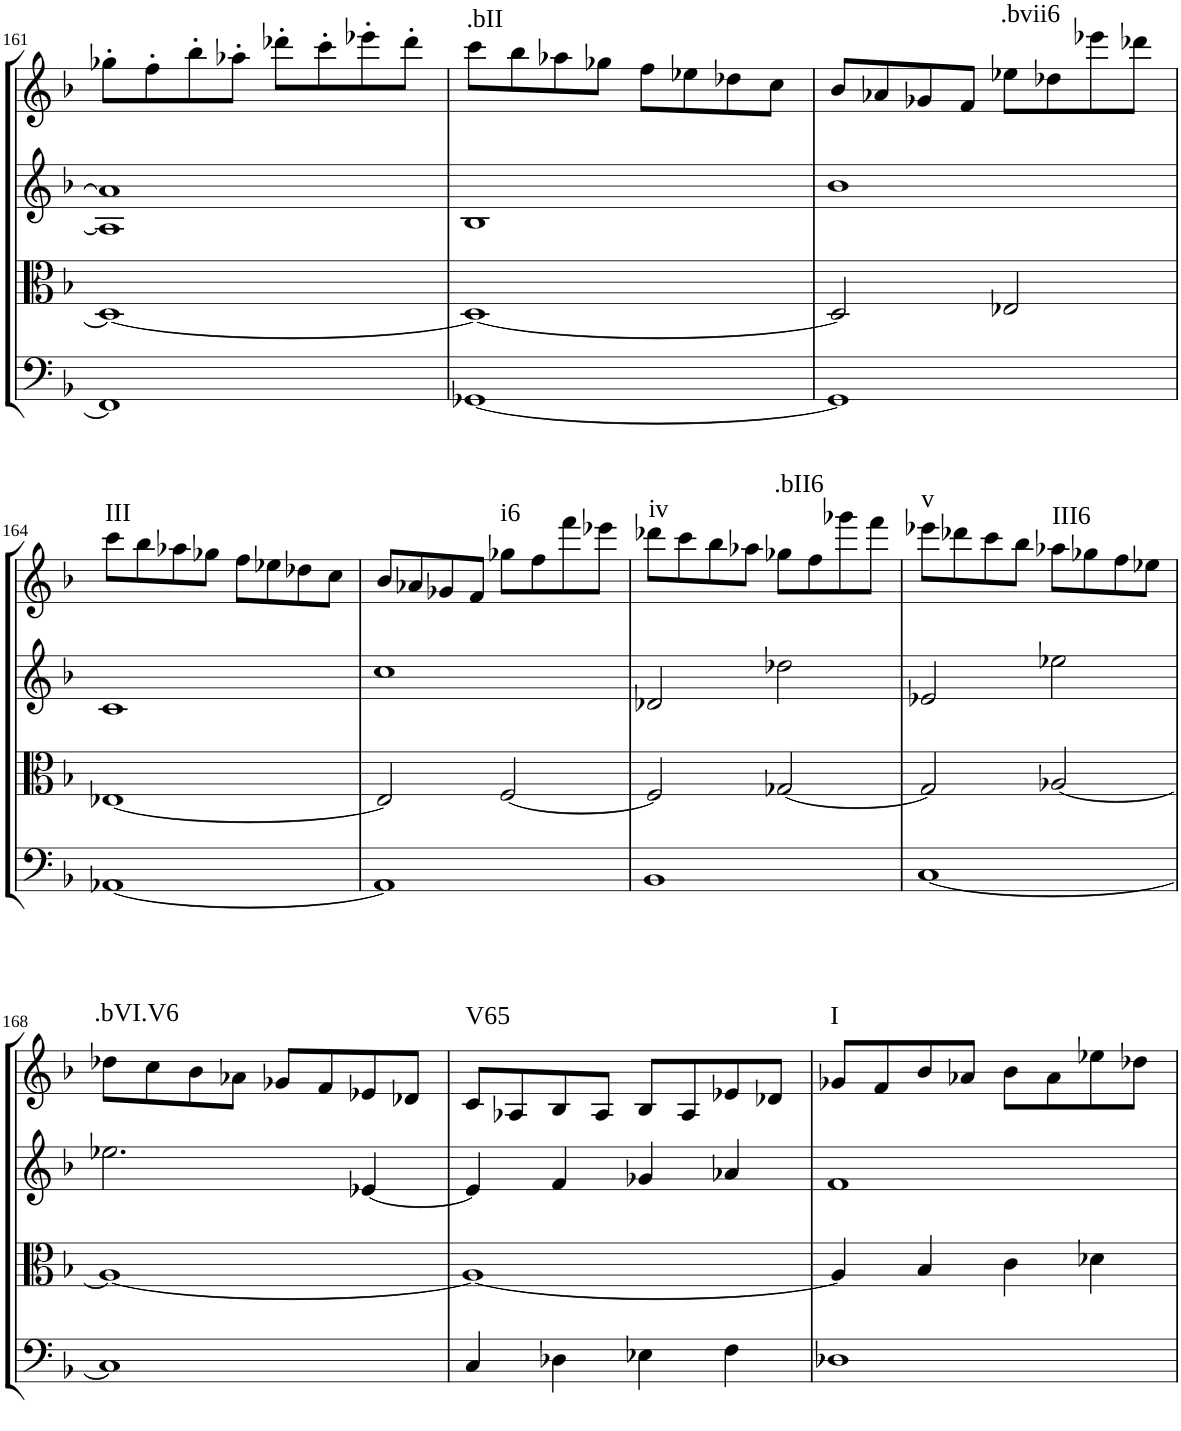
**kern	**kern	**kern	**kern	**harte
*part4	*part3	*part2	*part1	*part1
*staff4	*staff3	*staff2	*staff1	*
*I"Cello	*I"Viola	*I"2nd Violin	*I"1st Violin	*
*	*I'Vla	*I'Vln	*I'Vln	*
!!LO:PB:g=z
*clefF4	*clefC3	*clefG2	*clefG2	*
*k[b-]	*k[b-]	*k[b-]	*k[b-]	*
*M4/4	*M4/4	*M4/4	*M4/4	*
*met(c)	*met(c)	*met(c)	*met(c)	*
=161	=161	=161	=161	=161
1FF]	1D-_	1A-] 1a-]	8gg-X'\L	.
.	.	.	8ff'\	.
.	.	.	8bb-'\	.
.	.	.	8aa-X'\J	.
.	.	.	8ddd-X'\L	.
.	.	.	8ccc'\	.
.	.	.	8eee-X'\	.
.	.	.	8ddd-'\J	.
=162	=162	=162	=162	=162
!	!	!	!	!LO:H:kt=.bII
[1GG-X	1D-_	1B-	8ccc\L	N
.	.	.	8bb-\	.
.	.	.	8aa-X\	.
.	.	.	8gg-X\J	.
.	.	.	8ff\L	.
.	.	.	8ee-X\	.
.	.	.	8dd-X\	.
.	.	.	8cc\J	.
=163	=163	=163	=163	=163
1GG-]	2D-/]	1b-	8b-/L	.
.	.	.	8a-X/	.
.	.	.	8g-X/	.
.	.	.	8f/J	.
!	!	!	!	!LO:H:kt=.bvii6
.	2E-X/	.	8ee-X\L	N
.	.	.	8dd-X\	.
.	.	.	8eee-X\	.
.	.	.	8ddd-X\J	.
!!LO:LB:g=z
=164	=164	=164	=164	=164
!	!	!	!	!LO:H:kt=III
[1AA-X	[1E-X	1c	8ccc\L	N
.	.	.	8bb-\	.
.	.	.	8aa-X\	.
.	.	.	8gg-X\J	.
.	.	.	8ff\L	.
.	.	.	8ee-X\	.
.	.	.	8dd-X\	.
.	.	.	8cc\J	.
=165	=165	=165	=165	=165
1AA-]	2E-/]	1cc	8b-/L	.
.	.	.	8a-X/	.
.	.	.	8g-X/	.
.	.	.	8f/J	.
!	!	!	!	!LO:H:kt=i6
.	[2F/	.	8gg-X\L	N
.	.	.	8ff\	.
.	.	.	8fff\	.
.	.	.	8eee-X\J	.
=166	=166	=166	=166	=166
!	!	!	!	!LO:H:kt=iv
1BB-	2F/]	2d-X/	8ddd-X\L	N
.	.	.	8ccc\	.
.	.	.	8bb-\	.
.	.	.	8aa-X\J	.
!	!	!	!	!LO:H:kt=.bII6
.	[2G-X/	2dd-X\	8gg-X\L	N
.	.	.	8ff\	.
.	.	.	8ggg-X\	.
.	.	.	8fff\J	.
=167	=167	=167	=167	=167
!	!	!	!	!LO:H:kt=v
[1C	2G-/]	2e-X/	8eee-X\L	N
.	.	.	8ddd-X\	.
.	.	.	8ccc\	.
.	.	.	8bb-\J	.
!	!	!	!	!LO:H:kt=III6
.	[2A-X/	2ee-X\	8aa-X\L	N
.	.	.	8gg-X\	.
.	.	.	8ff\	.
.	.	.	8ee-X\J	.
!!LO:LB:g=z
=168	=168	=168	=168	=168
!	!	!	!	!LO:H:kt=.bVI.V6
1C]	1A-_	2.ee-X\	8dd-X\L	N
.	.	.	8cc\	.
.	.	.	8b-\	.
.	.	.	8a-X\J	.
.	.	.	8g-X/L	.
.	.	.	8f/	.
.	.	[4e-X/	8e-X/	.
.	.	.	8d-X/J	.
=169	=169	=169	=169	=169
!	!	!	!	!LO:H:kt=V65
4C/	1A-_	4e-/]	8c/L	N
.	.	.	8A-X/	.
4D-X\	.	4f/	8B-/	.
.	.	.	8A-/J	.
4E-X\	.	4g-X/	8B-/L	.
.	.	.	8A-/	.
4F\	.	4a-X/	8e-X/	.
.	.	.	8d-X/J	.
=170	=170	=170	=170	=170
!	!	!	!	!LO:H:kt=I
1D-X	4A-/]	1f	8g-X/L	N
.	.	.	8f/	.
.	4B-/	.	8b-/	.
.	.	.	8a-X/J	.
.	4c\	.	8b-\L	.
.	.	.	8a-\	.
.	4d-X\	.	8ee-X\	.
.	.	.	8dd-X\J	.
=	=	=	=	=
*-	*-	*-	*-	*-
